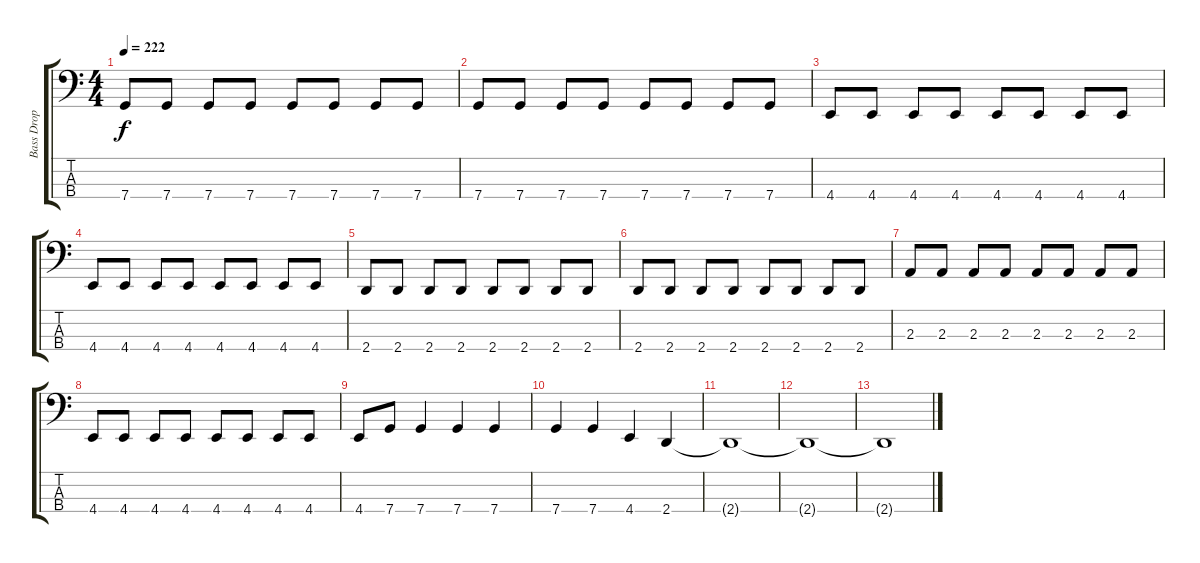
\track ("Bass Drop C" "Bass Drop ") {instrument electricbasspick}
\staff {score tabs}
\tuning (F2 C2 G1 C1) {hide}
\ts (4 4)
\tempo 222
\clef f4
\ks c
7.4.8{dy f} 7.4.8 7.4.8 7.4.8 7.4.8 7.4.8 7.4.8 7.4.8 |
7.4.8 7.4.8 7.4.8 7.4.8 7.4.8 7.4.8 7.4.8 7.4.8 |
4.4.8 4.4.8 4.4.8 4.4.8 4.4.8 4.4.8 4.4.8 4.4.8 |
4.4.8 4.4.8 4.4.8 4.4.8 4.4.8 4.4.8 4.4.8 4.4.8 |
2.4.8 2.4.8 2.4.8 2.4.8 2.4.8 2.4.8 2.4.8 2.4.8 |
2.4.8 2.4.8 2.4.8 2.4.8 2.4.8 2.4.8 2.4.8 2.4.8 |
2.3.8 2.3.8 2.3.8 2.3.8 2.3.8 2.3.8 2.3.8 2.3.8 |
4.4.8 4.4.8 4.4.8 4.4.8 4.4.8 4.4.8 4.4.8 4.4.8 |
4.4.8 7.4.8 7.4.4 7.4.4 7.4.4 |
7.4.4 7.4.4 4.4.4 2.4.4 |
2.4{t}.1 |
2.4{t}.1 |
2.4{t}.1
